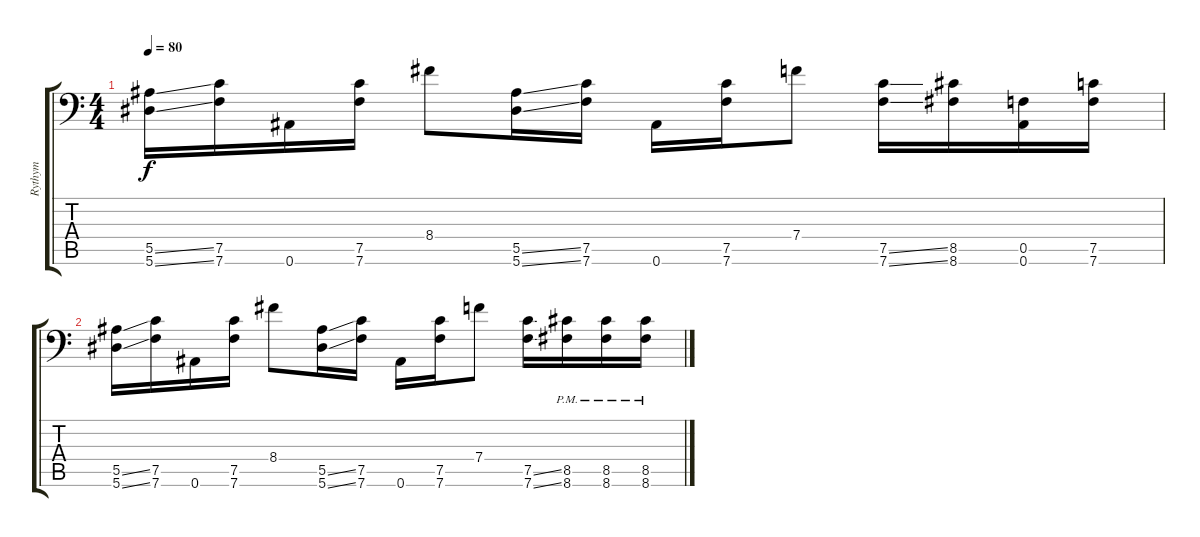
\track ("Rythym" "Rythym") {instrument distortionguitar}
\staff {score tabs}
\tuning (C4 G3 Eb3 Bb2 F2 Bb1) {hide}
\ts (4 4)
\tempo 80
\clef f4
\ks c
(5.5{ss} 5.6{ss}).16{dy f} (7.5 7.6).16 0.6.16 (7.5 7.6).16 8.4.8 (5.5{ss} 5.6{ss}).16 (7.5 7.6).16 0.6.16 (7.5 7.6).16 7.4.8 (7.5{ss} 7.6{ss}).16 (8.5 8.6).16 (0.5 0.6).16 (7.5 7.6).16 |
(5.5{ss} 5.6{ss}).16 (7.5 7.6).16 0.6.16 (7.5 7.6).16 8.4.8 (5.5{ss} 5.6{ss}).16 (7.5 7.6).16 0.6.16 (7.5 7.6).16 7.4.8 (7.5{ss} 7.6{ss}).16 (8.5{pm} 8.6{pm}).16 (8.5{pm} 8.6{pm}).16 (8.5{pm} 8.6{pm}).16
